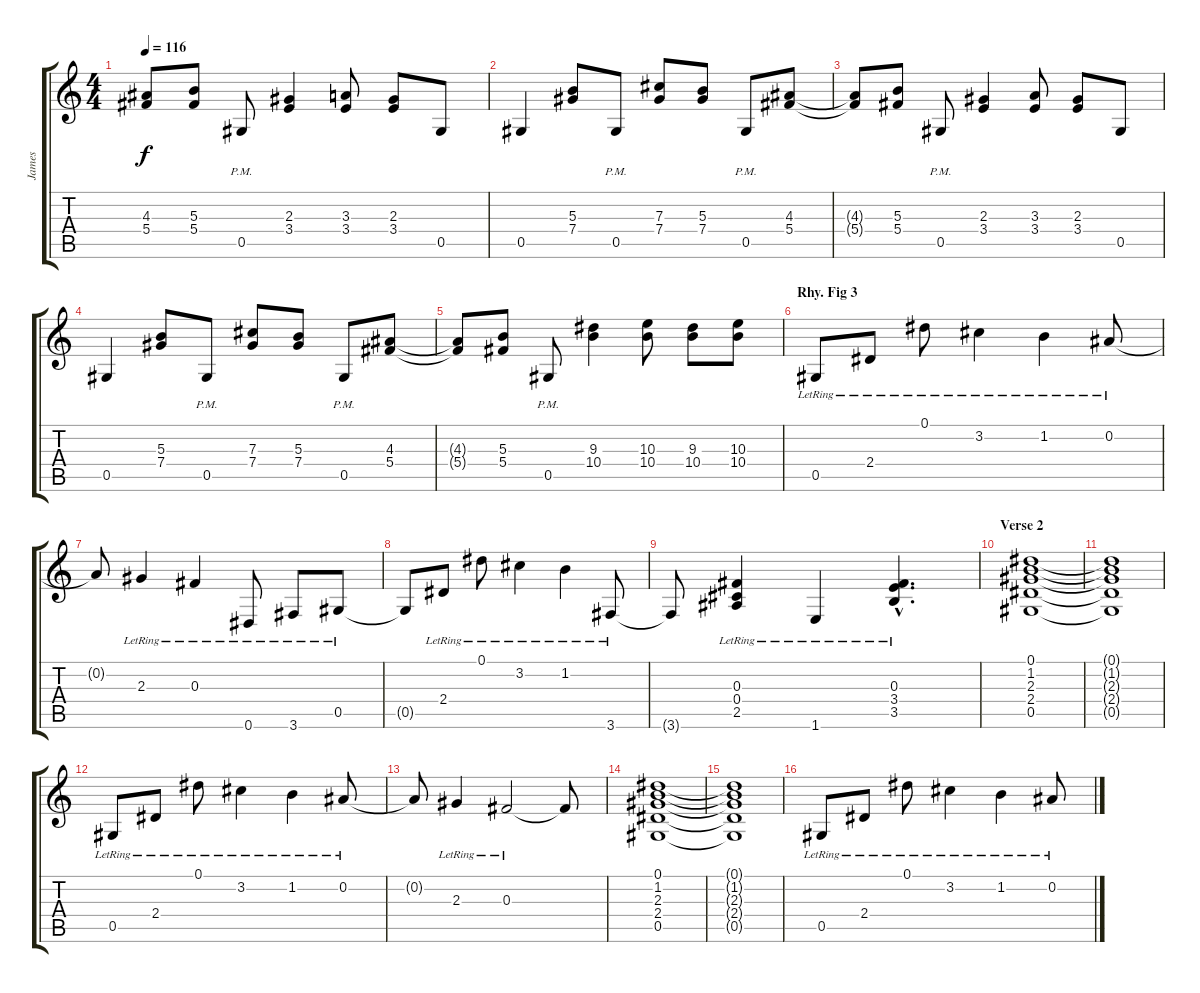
\track ("James" "James") {instrument electricguitarclean}
\staff {score tabs}
\tuning (Eb4 Bb3 Gb3 Db3 Ab2 Eb2) {hide}
\ts (4 4)
\tempo 116
\clef g2
\ks c
(4.3{t} 5.4{t}).8{dy f} (5.3 5.4).8 0.5{pm}.8 (2.3 3.4).4 (3.3 3.4).8 (2.3 3.4).8 0.5.8 |
0.5.4 (5.3 7.4).8 0.5{pm}.8 (7.3 7.4).8 (5.3 7.4).8 0.5{pm}.8 (4.3 5.4).8 |
(4.3{t} 5.4{t}).8 (5.3 5.4).8 0.5{pm}.8 (2.3 3.4).4 (3.3 3.4).8 (2.3 3.4).8 0.5.8 |
0.5.4 (5.3 7.4).8 0.5{pm}.8 (7.3 7.4).8 (5.3 7.4).8 0.5{pm}.8 (4.3 5.4).8 |
(4.3{t} 5.4{t}).8 (5.3 5.4).8 0.5{pm}.8 (9.3 10.4).4 (10.3 10.4).8 (9.3 10.4).8 (10.3 10.4).8 |
\section ("" "Rhy. Fig 3")
0.5{lr}.8{instrument electricguitarclean} 2.4{lr}.8 0.1{lr}.8 3.2{lr}.4 1.2{lr}.4 0.2{lr}.8 |
0.2{t}.8 2.3{lr}.4 0.3{lr}.4 0.6{lr}.8 3.6{lr}.8 0.5{lr}.8 |
0.5{t}.8 2.4{lr}.8 0.1{lr}.8 3.2{lr}.4 1.2{lr}.4 3.6{lr}.8 |
3.6{t}.8 (0.3{lr} 0.4{lr} 2.5{lr}).4 1.6{lr}.4 (0.3{hac lr} 3.4{hac lr} 3.5{hac lr}).4{d} |
\section ("" "Verse 2")
(0.1 1.2 2.3 2.4 0.5).1 |
(0.1{t} 1.2{t} 2.3{t} 2.4{t} 0.5{t}).1 |
0.5{lr}.8 2.4{lr}.8 0.1{lr}.8 3.2{lr}.4 1.2{lr}.4 0.2{lr}.8 |
0.2{t}.8 2.3{lr}.4 0.3{lr}.2 0.3{t}.8 |
(0.1 1.2 2.3 2.4 0.5).1 |
(0.1{t} 1.2{t} 2.3{t} 2.4{t} 0.5{t}).1 |
0.5{lr}.8 2.4{lr}.8 0.1{lr}.8 3.2{lr}.4 1.2{lr}.4 0.2{lr}.8
